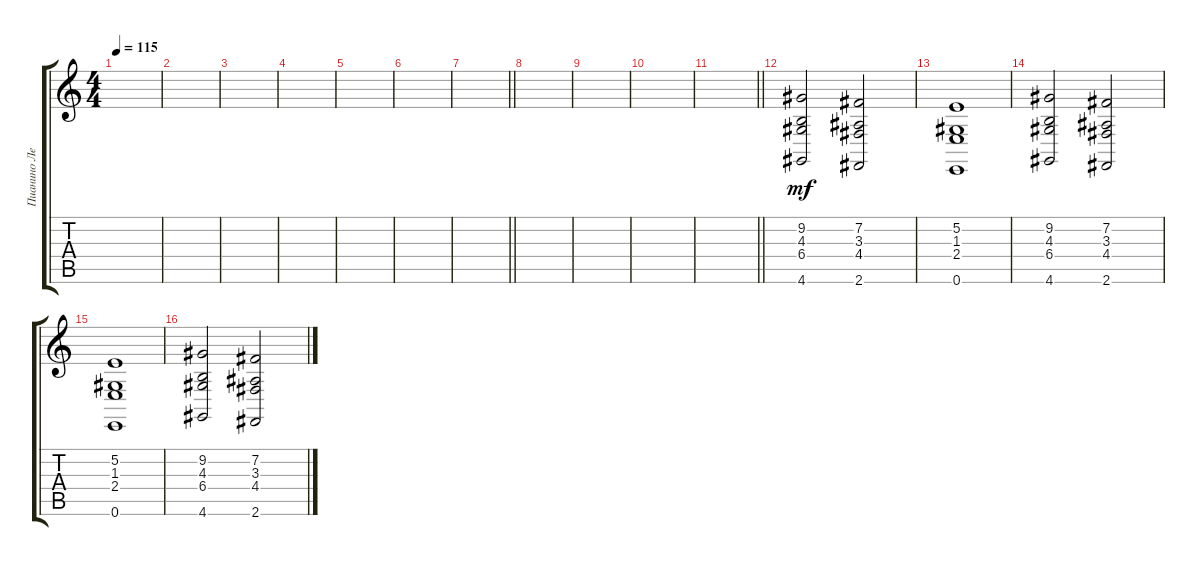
\track ("Пианино Левая Рука" "Пианино Ле") {instrument acousticgrandpiano}
\staff {score tabs}
\tuning (E4 B3 G3 D3 A2 E2) {hide}
\ts (4 4)
\tempo 115
\clef g2
\ks c
|
|
|
|
|
|
\barLineRight lightlight
|
|
|
|
\barLineRight lightlight
|
(9.2 4.3 6.4 4.6).2{dy mf} (7.2 3.3 4.4 2.6).2 |
(5.2 1.3 2.4 0.6).1 |
(9.2 4.3 6.4 4.6).2 (7.2 3.3 4.4 2.6).2 |
(5.2 1.3 2.4 0.6).1 |
(9.2 4.3 6.4 4.6).2 (7.2 3.3 4.4 2.6).2
